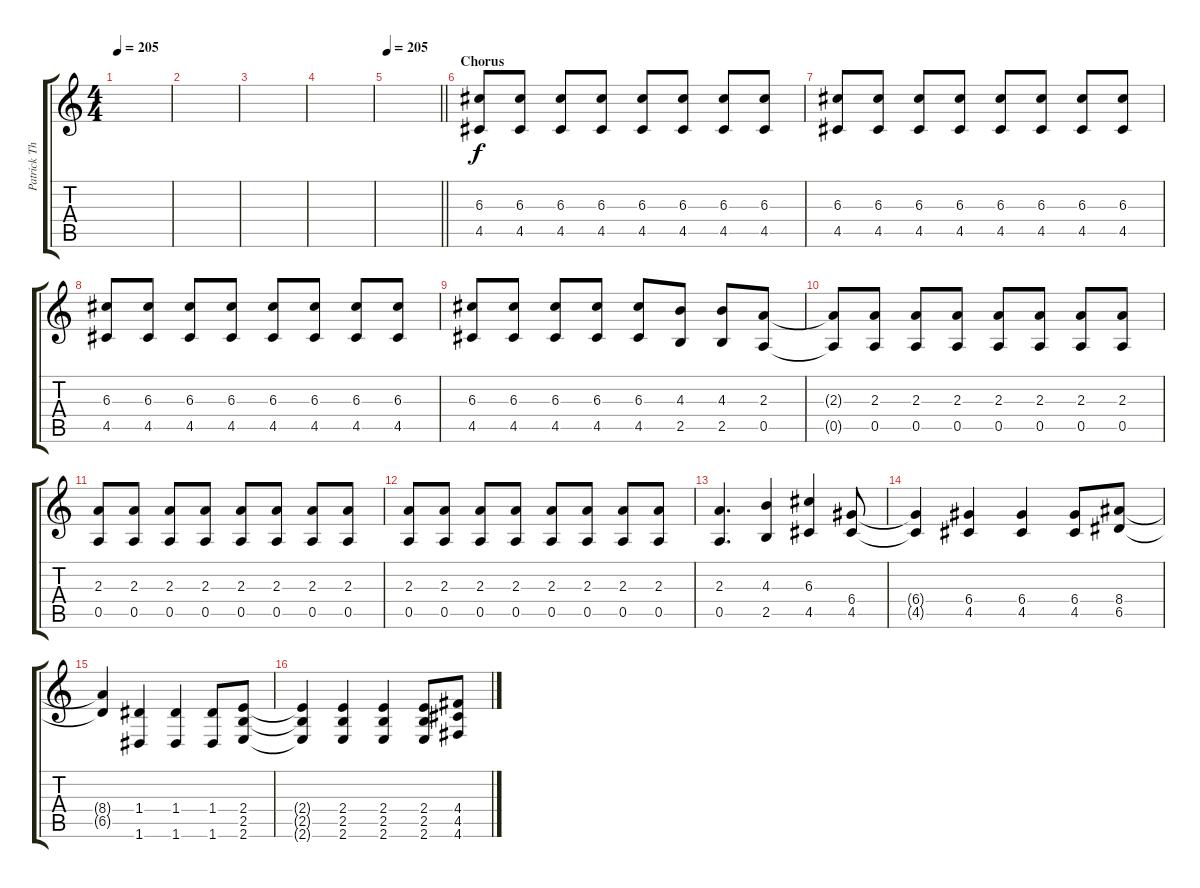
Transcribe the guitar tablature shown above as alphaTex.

\track ("Patrick Thompson - Harmonic Guitar" "Patrick Th") {instrument distortionguitar}
\staff {score tabs}
\tuning (E4 B3 G3 D3 A2 D2) {hide}
\ts (4 4)
\tempo 205
\clef g2
\ks c
|
|
|
|
\tempo 205
\barLineRight lightlight
|
\section ("" "Chorus")
(6.3 4.5).8{volume 8} (6.3 4.5).8 (6.3 4.5).8 (6.3 4.5).8 (6.3 4.5).8 (6.3 4.5).8 (6.3 4.5).8 (6.3 4.5).8 |
(6.3 4.5).8 (6.3 4.5).8 (6.3 4.5).8 (6.3 4.5).8 (6.3 4.5).8 (6.3 4.5).8 (6.3 4.5).8 (6.3 4.5).8 |
(6.3 4.5).8 (6.3 4.5).8 (6.3 4.5).8 (6.3 4.5).8 (6.3 4.5).8 (6.3 4.5).8 (6.3 4.5).8 (6.3 4.5).8 |
(6.3 4.5).8 (6.3 4.5).8 (6.3 4.5).8 (6.3 4.5).8 (6.3 4.5).8 (4.3 2.5).8 (4.3 2.5).8 (2.3 0.5).8 |
(2.3{t} 0.5{t}).8 (2.3 0.5).8 (2.3 0.5).8 (2.3 0.5).8 (2.3 0.5).8 (2.3 0.5).8 (2.3 0.5).8 (2.3 0.5).8 |
(2.3 0.5).8 (2.3 0.5).8 (2.3 0.5).8 (2.3 0.5).8 (2.3 0.5).8 (2.3 0.5).8 (2.3 0.5).8 (2.3 0.5).8 |
(2.3 0.5).8 (2.3 0.5).8 (2.3 0.5).8 (2.3 0.5).8 (2.3 0.5).8 (2.3 0.5).8 (2.3 0.5).8 (2.3 0.5).8 |
(2.3 0.5).4{d volume 11} (4.3 2.5).4 (6.3 4.5).4 (6.4 4.5).8 |
(6.4{t} 4.5{t}).4 (6.4 4.5).4 (6.4 4.5).4 (6.4 4.5).8 (8.4 6.5).8 |
(8.4{t} 6.5{t}).4 (1.4 1.6).4 (1.4 1.6).4 (1.4 1.6).8 (2.4 2.5 2.6).8 |
(2.4{t} 2.5{t} 2.6{t}).4 (2.4 2.5 2.6).4 (2.4 2.5 2.6).4 (2.4 2.5 2.6).8 (4.4 4.5 4.6).8
